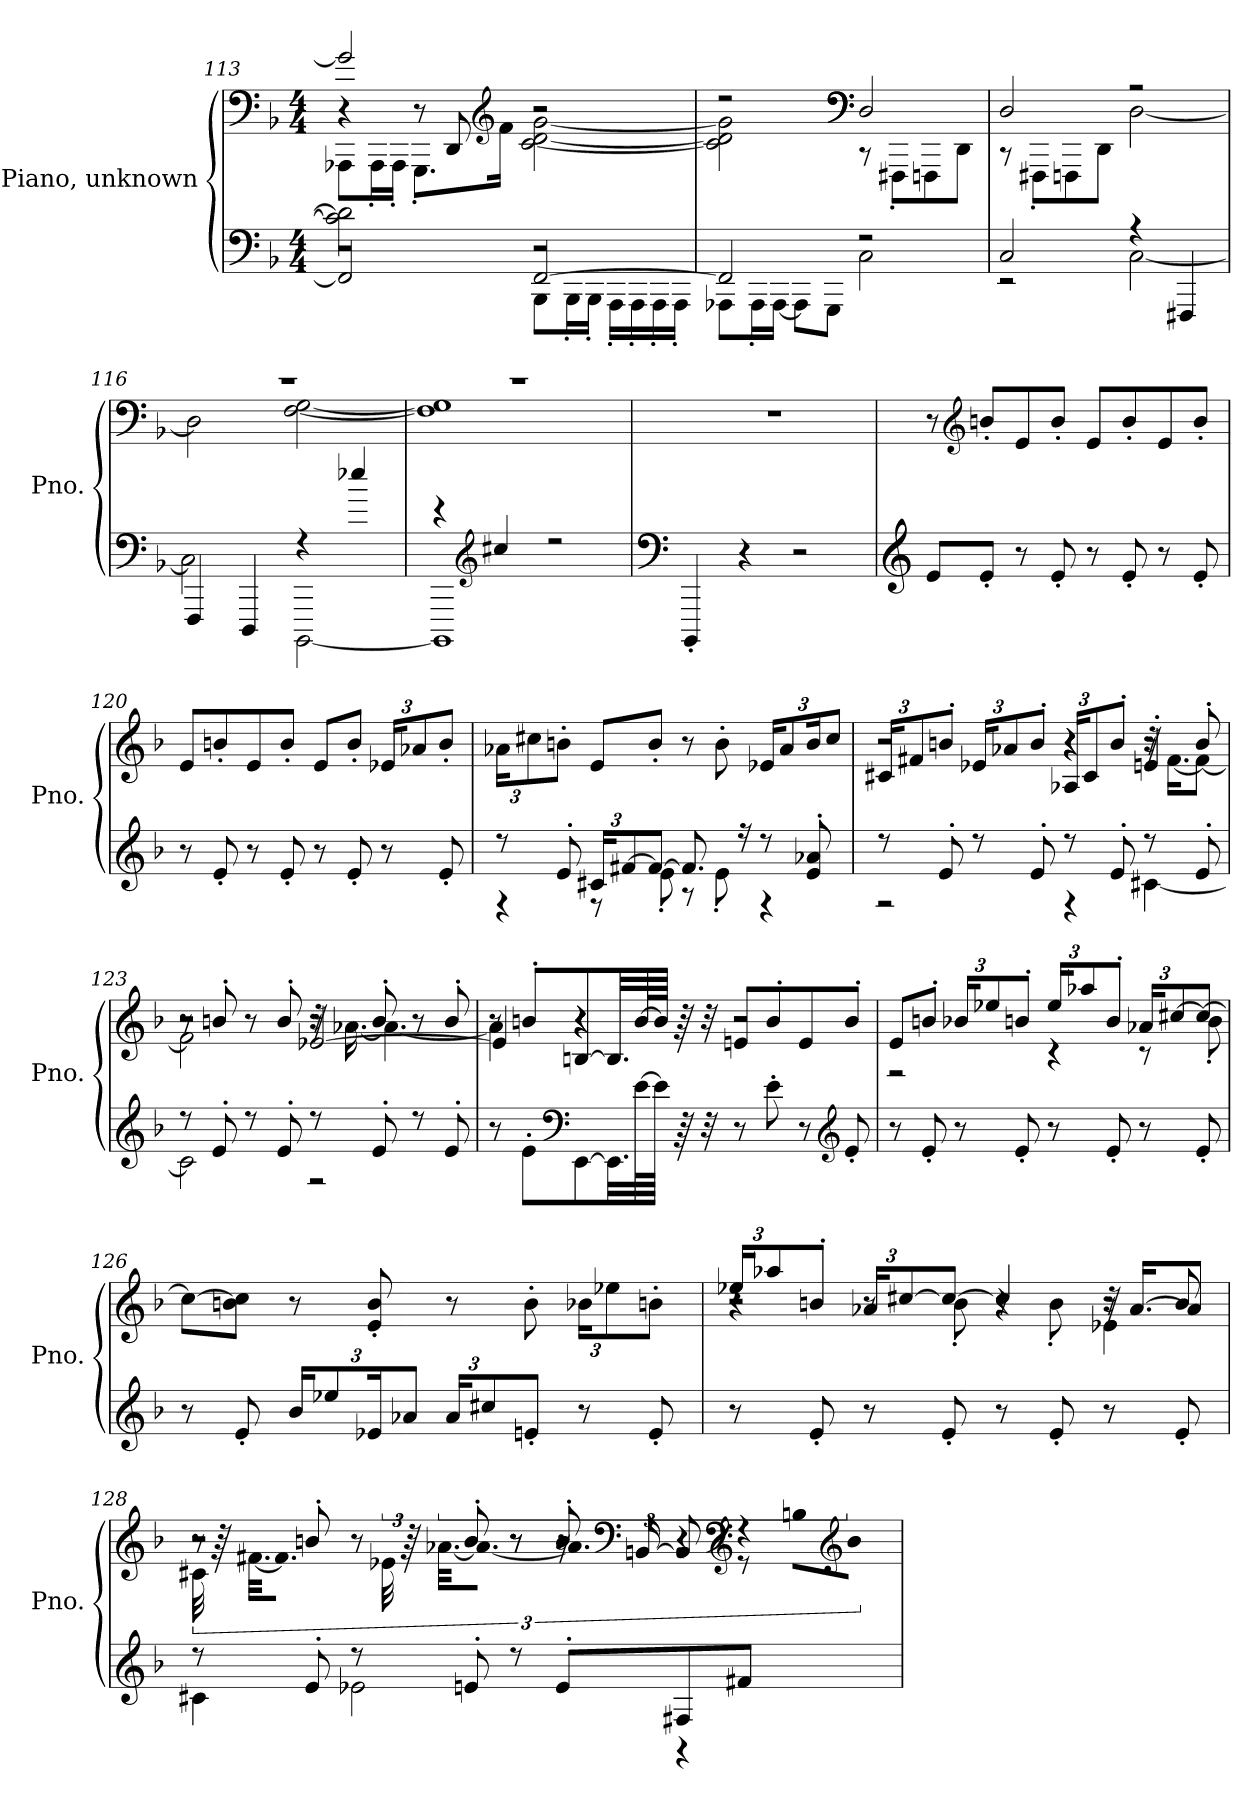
**kern	**kern
*part1	*part1
*staff2	*staff1
*I"Piano, unknown	*
*I'Pno.	*
!!LO:LB:g=z
*clefF4	*clefF4
*k[b-]	*k[b-]
*M4/4	*M4/4
=113	=113
*^	*^
*	*^	*	*^
2r	2c\] 2d\]	2FF/]	2g/]	8AAA-X\L	4r
.	.	.	.	16AAA-'\L	.
.	.	.	.	16AAA-'\JJ	.
.	.	.	.	8.GGG'\L	8r
.	.	.	.	.	8DD/
*	*	*	*clefG2	*	*
.	.	.	.	16f\Jk	.
[2FF/	8BBB-\L	2r	2r	[2c\ [2d\ [2g\	2r
.	16BBB-'\L	.	.	.	.
.	16BBB-'\JJ	.	.	.	.
.	16AAA'\LL	.	.	.	.
.	16AAA'\	.	.	.	.
.	16AAA'\	.	.	.	.
.	16AAA'\JJ	.	.	.	.
*	*v	*v	*	*	*
*	*	*	*v	*v
=114	=114	=114	=114
2FF/]	8AAA-X\L	2r	2c\] 2d\] 2g\]
.	16AAA-'\L	.	.
.	[16AAA-\JJ	.	.
.	8AAA-\L]	.	.
.	8GGG\J	.	.
*	*	*clefF4	*
2r	2C\	2D/	8r
.	.	.	8FFF#X'\L
.	.	.	8FFFn\
.	.	.	8DD\J
!!LO:LB:g=z	!!
=115	=115	=115	=115
2C/	2r	2D/	8r
.	.	.	8FFF#X'\L
.	.	.	8FFFn\
.	.	.	8DD\J
4r	[2C\	2r	[2D\
4FFF#X/	.	.	.
=116	=116	=116	=116
4FFF/	2C\]	1r	2D\]
4DDD/	.	.	.
4r	[2BBBB-\	.	[2F\ [2G\
4ee-X/	.	.	.
=117	=117	=117	=117
4r	1BBBB-]	1r	1F] 1G]
*clefG2	*	*	*
4cc#X/	.	.	.
2r	.	.	.
*v	*v	*	*
*	*v	*v
=118	=118
*clefF4	*
4BBBB-'/	1r
4r	.
2r	.
=119	=119
*clefG2	*
8e/L	8r
*	*clefG2
8e'/J	8bn'/L
8r	8e/
8e'/	8b'/J
8r	8e/L
8e'/	8b'/
8r	8e/
8e'/	8b'/J
!!LO:LB:g=z
=120	=120
8r	8e/L
8e'/	8bn'/
8r	8e/
8e'/	8b'/J
8r	8e/L
8e'/	8b'/J
*	*Xbrackettup
8r	24e-X/KL
.	12a-X/
8e'/	8b'/J
=121	=121
*^	*
8r	4r	24a-X\KL
.	.	12cc#X\
8e'/	.	8bn'\J
*Xbrackettup	*	*
24c#X/KL	8r	8e/L
[12f#X/	.	.
8f#/J_	8e'\	8b'/J
8.f#/]	8r	8r
.	8e'\	8b'\
16r	.	.
8r	4r	24e-X/KL
.	.	12a-/
8e/' 8a-X/'	.	24b/K
.	.	12cc#/J
!!LO:LB:g=z
=122	=122	=122
*	*	*^
*	*	*	*^
8r	2r	24c#X/KL	2r	2r
.	.	12f#X/	.	.
8e'/	.	8bn'/J	.	.
8r	.	24e-X/KL	.	.
.	.	12a-X/	.	.
8e'/	.	8b'/J	.	.
8r	4r	24A-X/KL	4r	4r
.	.	12c#/	.	.
8e'/	.	8b'/J	.	.
8r	[4c#X\	8r	32r	4en'/
.	.	.	[16.f#\KL	.
8e'/	.	8b'/	8f#\J_	.
=123	=123	=123	=123	=123
8r	2c#\]	8r	2f#\]	2r
8e'/	.	8bn'/	.	.
8r	.	8r	.	.
8e'/	.	8b'/	.	.
8r	2r	8r	32r	[2e-X/
.	.	.	[16.a-X\	.
8e'/	.	8b'/	4.a-\_	.
8r	.	8r	.	.
8e'/	.	8b'/	.	.
*v	*v	*	*	*
!!LO:PB:g=z	!!	!!
=124	=124	=124	=124
8r	8r	4a-\]	4e-/]
8e'\L	8bn'/L	.	.
*clefF4	*	*	*
[8EE\	[8Bn/	4r	4r
32.EE\LL]	32.B/LL]	.	.
[64e\L	[64b/L	.	.
64e\JJJJ]	64b/JJJJ]	.	.
64r	64r	.	.
32r	32r	.	.
8r	8en/L	2r	2r
8e'\	8b'/	.	.
8r	8e/	.	.
*clefG2	*	*	*
8e'/	8b'/J	.	.
*	*	*v	*v
=125	=125	=125
8r	8e/L	2r
8e'/	8bn'/J	.
8r	24b-X/KL	.
.	12ee-X/	.
8e'/	8bn'/J	.
8r	24ee-/KL	4r
.	12aa-X/	.
8e'/	8b'/J	.
8r	24a-X/KL	8r
.	[12cc#X/	.
8e'/	8cc#/J_	8b'\
*	*v	*v
!!LO:LB:g=z
=126	=126
8r	8cc#\L_
8e'/	8bn\ 8cc#\]J
24b-/KL	8r
12ee-X/	.
24e-X/K	8e/' 8b/'
12a-X/J	.
24a-/KL	8r
12cc#X/	.
8en'/J	8b'\
8r	24b-X\KL
.	12ee-X\
8e'/	8bn'\J
=127	=127
*	*^
*	*	*^
8r	24ee-X/KL	4r	2r
.	12aa-X/	.	.
8e'/	8bn'/J	.	.
8r	24a-X/KL	8r	.
.	[12cc#X/	.	.
8e'/	8cc#/J_	8b'\	.
8r	4cc#/]	8r	4r
8e'/	.	8b'\	.
8r	8r	4e-X\	32r
.	.	.	[16.a-/KL
8e'/	8b'/	.	8a-/J]
!!LO:LB:g=z	!!	!!
=128	=128	=128	=128
*^	*	*	*
*	*	*	*brackettup	*
8r	4c#X\	8r	48c#X\	2r
.	.	.	96r	.
.	.	.	[48.f#X\KKL	.
.	.	.	8.f#\J]	.
8e'/	.	8bn'/	.	.
8r	2e-X\	8r	48e-X\	.
.	.	.	96r	.
.	.	.	[48.a-X\KKL	.
.	.	.	8.a-\J_	.
8en'/	.	8b'/	.	.
8r	.	8r	8.a-\]	8r
8e'/L	.	8b'/	.	16r
*	*	*clefF4	*	*
.	.	.	16r	[16BBn/
8F#X/	4r	4r	8Bn\L	8BB/]
*	*	*clefG2	*	*
8f#X/J	.	.	8b\J	8r
*v	*v	*	*	*
*	*v	*v	*v
=	=
*-	*-
